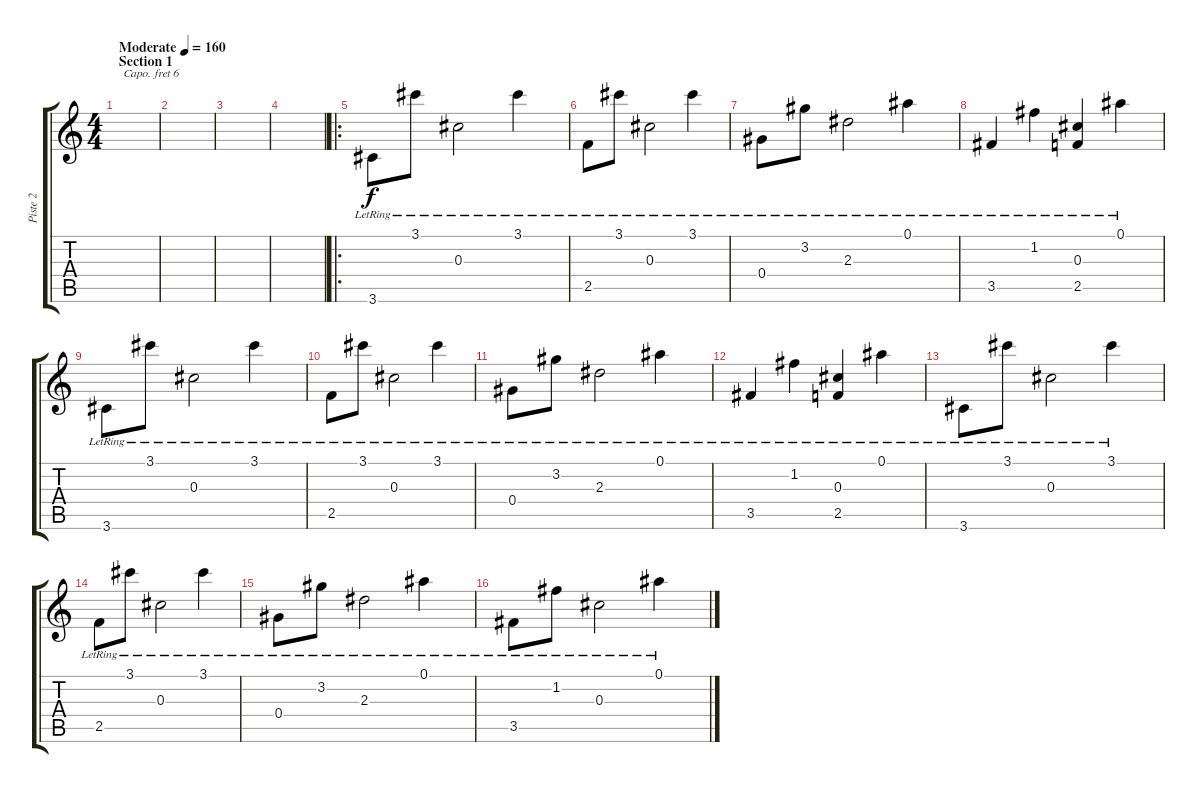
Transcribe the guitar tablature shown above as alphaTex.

\track ("Piste 2" "Piste 2") {instrument acousticbass}
\staff {score tabs}
\capo 6
\tuning (E4 B3 G3 D3 A2 E2) {hide}
\ts (4 4)
\section ("" "Section 1")
\tempo (160 "Moderate")
\clef g2
\ks c
|
|
|
|
\ro
3.6{lr}.8 3.1{lr}.8 0.3{lr}.2 3.1{lr}.4 |
2.5{lr}.8 3.1{lr}.8 0.3{lr}.2 3.1{lr}.4 |
0.4{lr}.8 3.2{lr}.8 2.3{lr}.2 0.1{lr}.4 |
3.5{lr}.4 1.2{lr}.4 (0.3{lr} 2.5{lr}).4 0.1{lr}.4 |
3.6{lr}.8 3.1{lr}.8 0.3{lr}.2 3.1{lr}.4 |
2.5{lr}.8 3.1{lr}.8 0.3{lr}.2 3.1{lr}.4 |
0.4{lr}.8 3.2{lr}.8 2.3{lr}.2 0.1{lr}.4 |
3.5{lr}.4 1.2{lr}.4 (0.3{lr} 2.5{lr}).4 0.1{lr}.4 |
3.6{lr}.8 3.1{lr}.8 0.3{lr}.2 3.1{lr}.4 |
2.5{lr}.8 3.1{lr}.8 0.3{lr}.2 3.1{lr}.4 |
0.4{lr}.8 3.2{lr}.8 2.3{lr}.2 0.1{lr}.4 |
3.5{lr}.8 1.2{lr}.8 0.3{lr}.2 0.1{lr}.4
